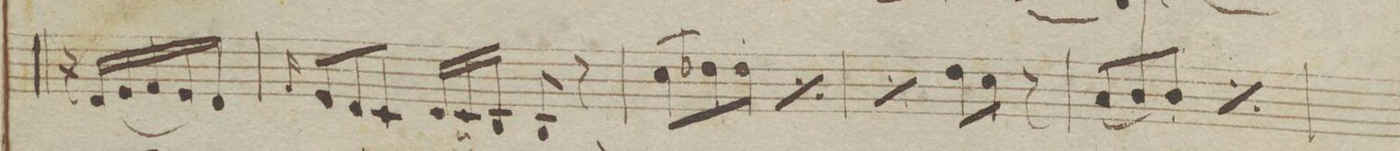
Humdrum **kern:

**kern	**dynam
*I"Violio 1mo	*
*clefG2	*
*k[b-e-]	*
*M6/8	*
16r	.
16d/LL	.
(16e-/	.
16f/	.
16e-/)	.
16d/JJ	.
=7	=7
16qqf/	.
8e-/L	.
8d/	.
8c/J	.
*tuplet	*
24d/LL	.
24c/	.
24B-/JJ	.
8B-/	.
8r	.
=8	=8
(8cc\L	.
8dd-X\)	.
8dd-\'J	.
*rep	*
(8cc\L	.
8dd-X\)	.
8dd-\'J	.
*Xrep	*
=9	=9
*rep	*
(8cc\L	.
8dd-X\)	.
8dd-\'J	.
*Xrep	*
8dd-\L	.
8cc\J	.
8r	.
=10	=10
(8a/L	.
8b-/)	.
8b-/'J	.
*rep	*
(8a/L	.
8b-/)	.
8b-/'J	.
*Xrep	*
=11	=11
*-	*-
